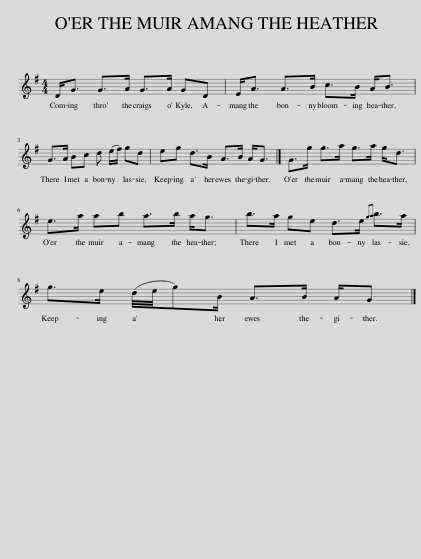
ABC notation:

X:1
L:1/8
M:4/4
I:linebreak $
K:G
V:1 treble
V:1
 D<G G>A G>A GD | E<A A>B c>B A<B |$ G>A Bc d (e/f/) gd | eg d>B A>B A<G |] G>g g>a g>a g<d |$ %5
 e>a ab a>b a<g | b>a ge d>e{ga} b>a |$ g>e (d/4e/4g)B/ A>B A/G |] %8
